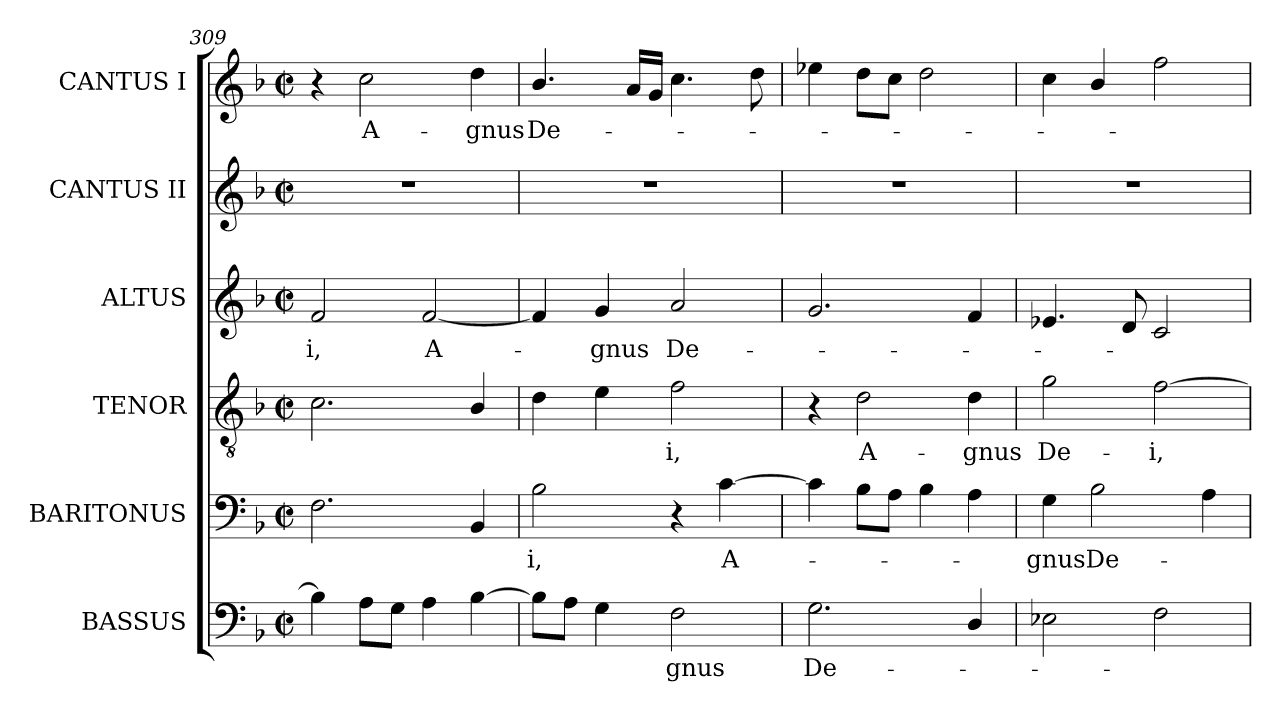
**kern	**text	**kern	**text	**kern	**text	**kern	**text	**kern	**kern	**text
*part6	*part6	*part5	*part5	*part4	*part4	*part3	*part3	*part2	*part1	*part1
*staff6	*staff6	*staff5	*staff5	*staff4	*staff4	*staff3	*staff3	*staff2	*staff1	*staff1
*I"BASSUS	*	*I"BARITONUS	*	*I"TENOR	*	*I"ALTUS	*	*I"CANTUS II	*I"CANTUS I	*
*I'B.	*	*I'Bar.	*	*I'T.	*	*I'A.	*	*	*	*
*clefF4	*	*clefF4	*	*clefGv2	*	*clefG2	*	*clefG2	*clefG2	*
*	*	*	*	*ITrd7c12	*	*	*	*	*	*
*k[b-]	*	*k[b-]	*	*k[b-]	*	*k[b-]	*	*k[b-]	*k[b-]	*
*F:	*	*F:	*	*F:	*	*F:	*	*F:	*F:	*
*M2/2	*	*M2/2	*	*M2/2	*	*M2/2	*	*M2/2	*M2/2	*
*met(c|)	*	*met(c|)	*	*met(c|)	*	*met(c|)	*	*met(c|)	*met(c|)	*
=309	=309	=309	=309	=309	=309	=309	=309	=309	=309	=309
!	!	!	!	!	!	!	!LO:LY:b:color=#000000	!	!	!
4B-i\]	.	2.Fi\	.	2.Ci\	.	2fi/	-i,	1r	4r	.
!	!	!	!	!	!	!	!	!	!	!LO:LY:b:color=#000000
8Ai\L	.	.	.	.	.	.	.	.	2cci\	A-
8Gi\J	.	.	.	.	.	.	.	.	.	.
!	!	!	!	!	!	!	!LO:LY:b:color=#000000	!	!	!
4Ai\	.	.	.	.	.	[2fi/	A-	.	.	.
!	!	!	!	!	!	!	!	!	!	!LO:LY:b:color=#000000
[4B-i\	.	4BB-i/	.	4BB-i/	.	.	.	.	4ddi\	-gnus
=310	=310	=310	=310	=310	=310	=310	=310	=310	=310	=310
!	!	!	!LO:LY:b:color=#000000	!	!	!	!	!	!	!
!	!	!	!	!	!	!	!	!	!	!LO:LY:b:color=#000000
8B-i\L]	.	2B-i\	-i,	4Di\	.	4fi/]	.	1r	4.b-i/	De-
8Ai\J	.	.	.	.	.	.	.	.	.	.
!	!	!	!	!	!	!	!LO:LY:b:color=#000000	!	!	!
4Gi\	.	.	.	4Ei\	.	4gi/	-gnus	.	.	.
.	.	.	.	.	.	.	.	.	16ai/LL	.
.	.	.	.	.	.	.	.	.	16gi/JJ	.
!	!LO:LY:b:color=#000000	!	!	!	!	!	!	!	!	!
!	!	!	!	!	!LO:LY:b:color=#000000	!	!	!	!	!
!	!	!	!	!	!	!	!LO:LY:b:color=#000000	!	!	!
2Fi\	-gnus	4r	.	2Fi\	-i,	2ai/	De-	.	4.cci\	.
!	!	!	!LO:LY:b:color=#000000	!	!	!	!	!	!	!
.	.	[4ci\	A-	.	.	.	.	.	.	.
.	.	.	.	.	.	.	.	.	8ddi\	.
=311	=311	=311	=311	=311	=311	=311	=311	=311	=311	=311
!	!LO:LY:b:color=#000000	!	!	!	!	!	!	!	!	!
2.Gi\	De-	4ci\]	.	4r	.	2.gi/	.	1r	4ee-Xi\	.
!	!	!	!	!	!LO:LY:b:color=#000000	!	!	!	!	!
.	.	8B-i\L	.	2Di\	A-	.	.	.	8ddi\L	.
.	.	8Ai\J	.	.	.	.	.	.	8cci\J	.
.	.	4B-i\	.	.	.	.	.	.	2ddi\	.
!	!	!	!	!	!LO:LY:b:color=#000000	!	!	!	!	!
4Di/	.	4Ai\	.	4Di\	-gnus	4fi/	.	.	.	.
=312	=312	=312	=312	=312	=312	=312	=312	=312	=312	=312
!	!	!	!LO:LY:b:color=#000000	!	!	!	!	!	!	!
!	!	!	!	!	!LO:LY:b:color=#000000	!	!	!	!	!
2E-Xi\	.	4Gi\	-gnus	2Gi\	De-	4.e-Xi/	.	1r	4cci\	.
!	!	!	!LO:LY:b:color=#000000	!	!	!	!	!	!	!
.	.	2B-i\	De-	.	.	.	.	.	4b-i/	.
.	.	.	.	.	.	8di/	.	.	.	.
!	!	!	!	!	!LO:LY:b:color=#000000	!	!	!	!	!
2Fi\	.	.	.	[2Fi\	-i,	2ci/	.	.	2ffi\	.
.	.	4Ai\	.	.	.	.	.	.	.	.
=	=	=	=	=	=	=	=	=	=	=
*-	*-	*-	*-	*-	*-	*-	*-	*-	*-	*-
